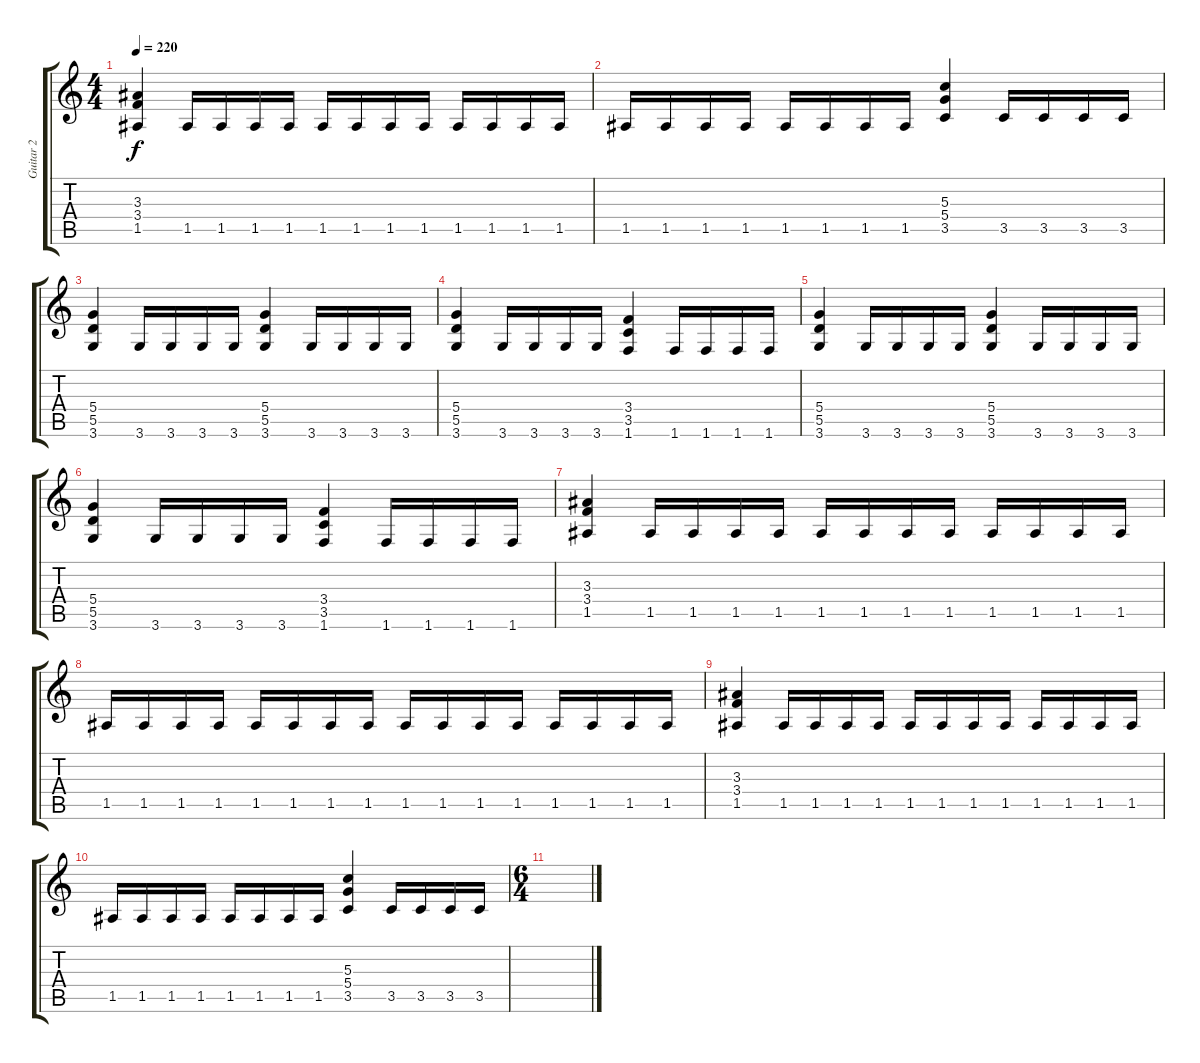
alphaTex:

\track ("Guitar 2" "Guitar 2") {instrument distortionguitar}
\staff {score tabs}
\tuning (E4 B3 G3 D3 A2 E2) {hide}
\ts (4 4)
\tempo 220
\clef g2
\ks c
(3.3 3.4 1.5).4{dy f} 1.5.16 1.5.16 1.5.16 1.5.16 1.5.16 1.5.16 1.5.16 1.5.16 1.5.16 1.5.16 1.5.16 1.5.16 |
1.5.16 1.5.16 1.5.16 1.5.16 1.5.16 1.5.16 1.5.16 1.5.16 (5.3 5.4 3.5).4 3.5.16 3.5.16 3.5.16 3.5.16 |
(5.4 5.5 3.6).4 3.6.16 3.6.16 3.6.16 3.6.16 (5.4 5.5 3.6).4 3.6.16 3.6.16 3.6.16 3.6.16 |
(5.4 5.5 3.6).4 3.6.16 3.6.16 3.6.16 3.6.16 (3.4 3.5 1.6).4 1.6.16 1.6.16 1.6.16 1.6.16 |
(5.4 5.5 3.6).4 3.6.16 3.6.16 3.6.16 3.6.16 (5.4 5.5 3.6).4 3.6.16 3.6.16 3.6.16 3.6.16 |
(5.4 5.5 3.6).4 3.6.16 3.6.16 3.6.16 3.6.16 (3.4 3.5 1.6).4 1.6.16 1.6.16 1.6.16 1.6.16 |
(3.3 3.4 1.5).4 1.5.16 1.5.16 1.5.16 1.5.16 1.5.16 1.5.16 1.5.16 1.5.16 1.5.16 1.5.16 1.5.16 1.5.16 |
1.5.16 1.5.16 1.5.16 1.5.16 1.5.16 1.5.16 1.5.16 1.5.16 1.5.16 1.5.16 1.5.16 1.5.16 1.5.16 1.5.16 1.5.16 1.5.16 |
(3.3 3.4 1.5).4 1.5.16 1.5.16 1.5.16 1.5.16 1.5.16 1.5.16 1.5.16 1.5.16 1.5.16 1.5.16 1.5.16 1.5.16 |
1.5.16 1.5.16 1.5.16 1.5.16 1.5.16 1.5.16 1.5.16 1.5.16 (5.3 5.4 3.5).4 3.5.16 3.5.16 3.5.16 3.5.16 |
\ts (6 4)
